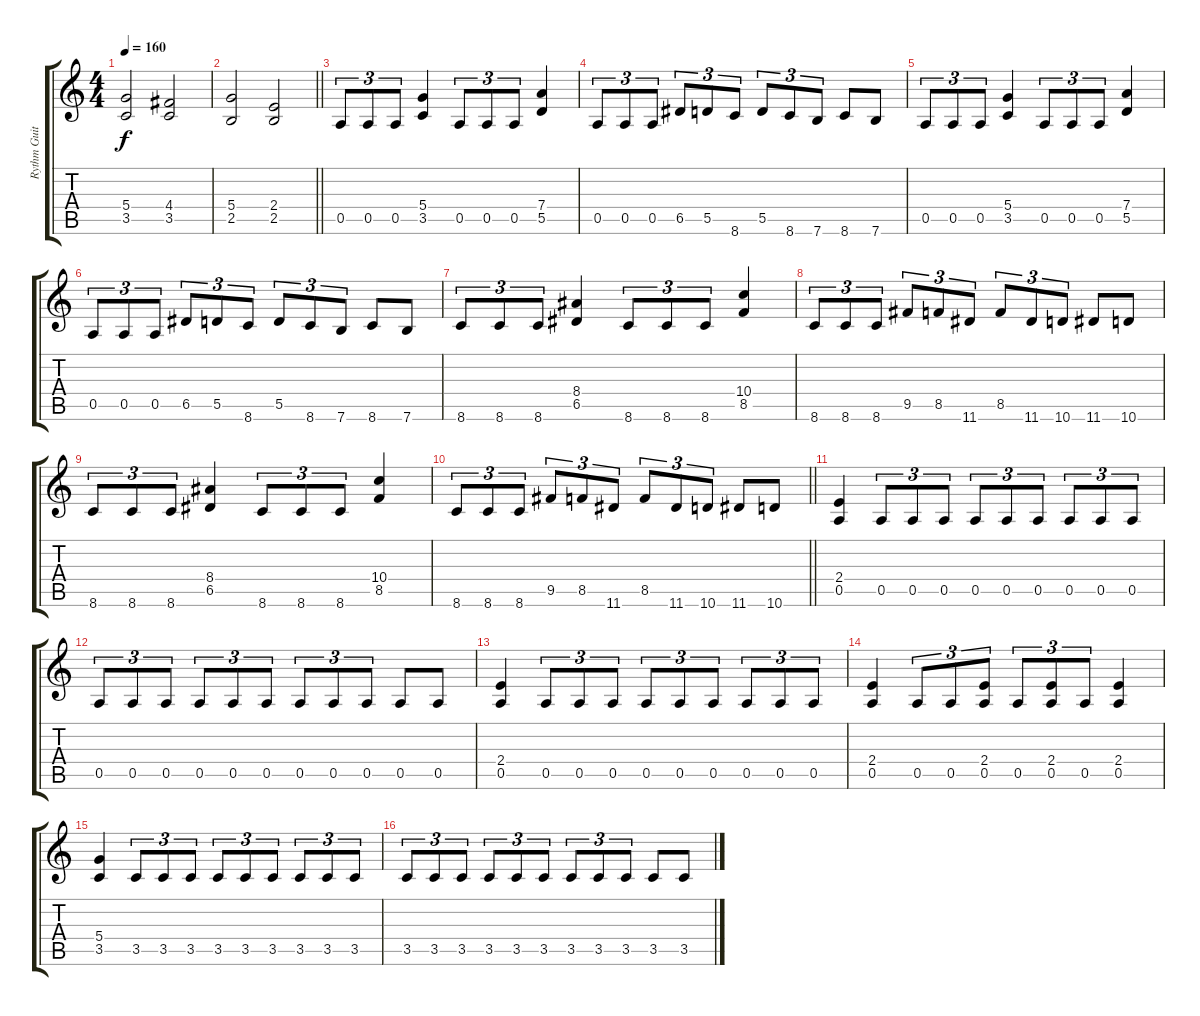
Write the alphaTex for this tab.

\track ("Rythm Guitar" "Rythm Guit") {instrument distortionguitar}
\staff {score tabs}
\tuning (E4 B3 G3 D3 A2 E2) {hide}
\ts (4 4)
\tempo 160
\clef g2
\ks c
(5.4 3.5).2{dy f} (4.4 3.5).2 |
\barLineRight lightlight
(5.4 2.5).2 (2.4 2.5).2 |
0.5.8{tu (3 2)} 0.5.8{tu (3 2)} 0.5.8{tu (3 2)} (5.4 3.5).4 0.5.8{tu (3 2)} 0.5.8{tu (3 2)} 0.5.8{tu (3 2)} (7.4 5.5).4 |
0.5.8{tu (3 2)} 0.5.8{tu (3 2)} 0.5.8{tu (3 2)} 6.5.8{tu (3 2)} 5.5.8{tu (3 2)} 8.6.8{tu (3 2)} 5.5.8{tu (3 2)} 8.6.8{tu (3 2)} 7.6.8{tu (3 2)} 8.6.8 7.6.8 |
0.5.8{tu (3 2)} 0.5.8{tu (3 2)} 0.5.8{tu (3 2)} (5.4 3.5).4 0.5.8{tu (3 2)} 0.5.8{tu (3 2)} 0.5.8{tu (3 2)} (7.4 5.5).4 |
0.5.8{tu (3 2)} 0.5.8{tu (3 2)} 0.5.8{tu (3 2)} 6.5.8{tu (3 2)} 5.5.8{tu (3 2)} 8.6.8{tu (3 2)} 5.5.8{tu (3 2)} 8.6.8{tu (3 2)} 7.6.8{tu (3 2)} 8.6.8 7.6.8 |
8.6.8{tu (3 2)} 8.6.8{tu (3 2)} 8.6.8{tu (3 2)} (8.4 6.5).4 8.6.8{tu (3 2)} 8.6.8{tu (3 2)} 8.6.8{tu (3 2)} (10.4 8.5).4 |
8.6.8{tu (3 2)} 8.6.8{tu (3 2)} 8.6.8{tu (3 2)} 9.5.8{tu (3 2)} 8.5.8{tu (3 2)} 11.6.8{tu (3 2)} 8.5.8{tu (3 2)} 11.6.8{tu (3 2)} 10.6.8{tu (3 2)} 11.6.8 10.6.8 |
8.6.8{tu (3 2)} 8.6.8{tu (3 2)} 8.6.8{tu (3 2)} (8.4 6.5).4 8.6.8{tu (3 2)} 8.6.8{tu (3 2)} 8.6.8{tu (3 2)} (10.4 8.5).4 |
\barLineRight lightlight
8.6.8{tu (3 2)} 8.6.8{tu (3 2)} 8.6.8{tu (3 2)} 9.5.8{tu (3 2)} 8.5.8{tu (3 2)} 11.6.8{tu (3 2)} 8.5.8{tu (3 2)} 11.6.8{tu (3 2)} 10.6.8{tu (3 2)} 11.6.8 10.6.8 |
(2.4 0.5).4 0.5.8{tu (3 2)} 0.5.8{tu (3 2)} 0.5.8{tu (3 2)} 0.5.8{tu (3 2)} 0.5.8{tu (3 2)} 0.5.8{tu (3 2)} 0.5.8{tu (3 2)} 0.5.8{tu (3 2)} 0.5.8{tu (3 2)} |
0.5.8{tu (3 2)} 0.5.8{tu (3 2)} 0.5.8{tu (3 2)} 0.5.8{tu (3 2)} 0.5.8{tu (3 2)} 0.5.8{tu (3 2)} 0.5.8{tu (3 2)} 0.5.8{tu (3 2)} 0.5.8{tu (3 2)} 0.5.8 0.5.8 |
(2.4 0.5).4 0.5.8{tu (3 2)} 0.5.8{tu (3 2)} 0.5.8{tu (3 2)} 0.5.8{tu (3 2)} 0.5.8{tu (3 2)} 0.5.8{tu (3 2)} 0.5.8{tu (3 2)} 0.5.8{tu (3 2)} 0.5.8{tu (3 2)} |
(2.4 0.5).4 0.5.8{tu (3 2)} 0.5.8{tu (3 2)} (2.4 0.5).8{tu (3 2)} 0.5.8{tu (3 2)} (2.4 0.5).8{tu (3 2)} 0.5.8{tu (3 2)} (2.4 0.5).4 |
(5.4 3.5).4 3.5.8{tu (3 2)} 3.5.8{tu (3 2)} 3.5.8{tu (3 2)} 3.5.8{tu (3 2)} 3.5.8{tu (3 2)} 3.5.8{tu (3 2)} 3.5.8{tu (3 2)} 3.5.8{tu (3 2)} 3.5.8{tu (3 2)} |
3.5.8{tu (3 2)} 3.5.8{tu (3 2)} 3.5.8{tu (3 2)} 3.5.8{tu (3 2)} 3.5.8{tu (3 2)} 3.5.8{tu (3 2)} 3.5.8{tu (3 2)} 3.5.8{tu (3 2)} 3.5.8{tu (3 2)} 3.5.8 3.5.8
